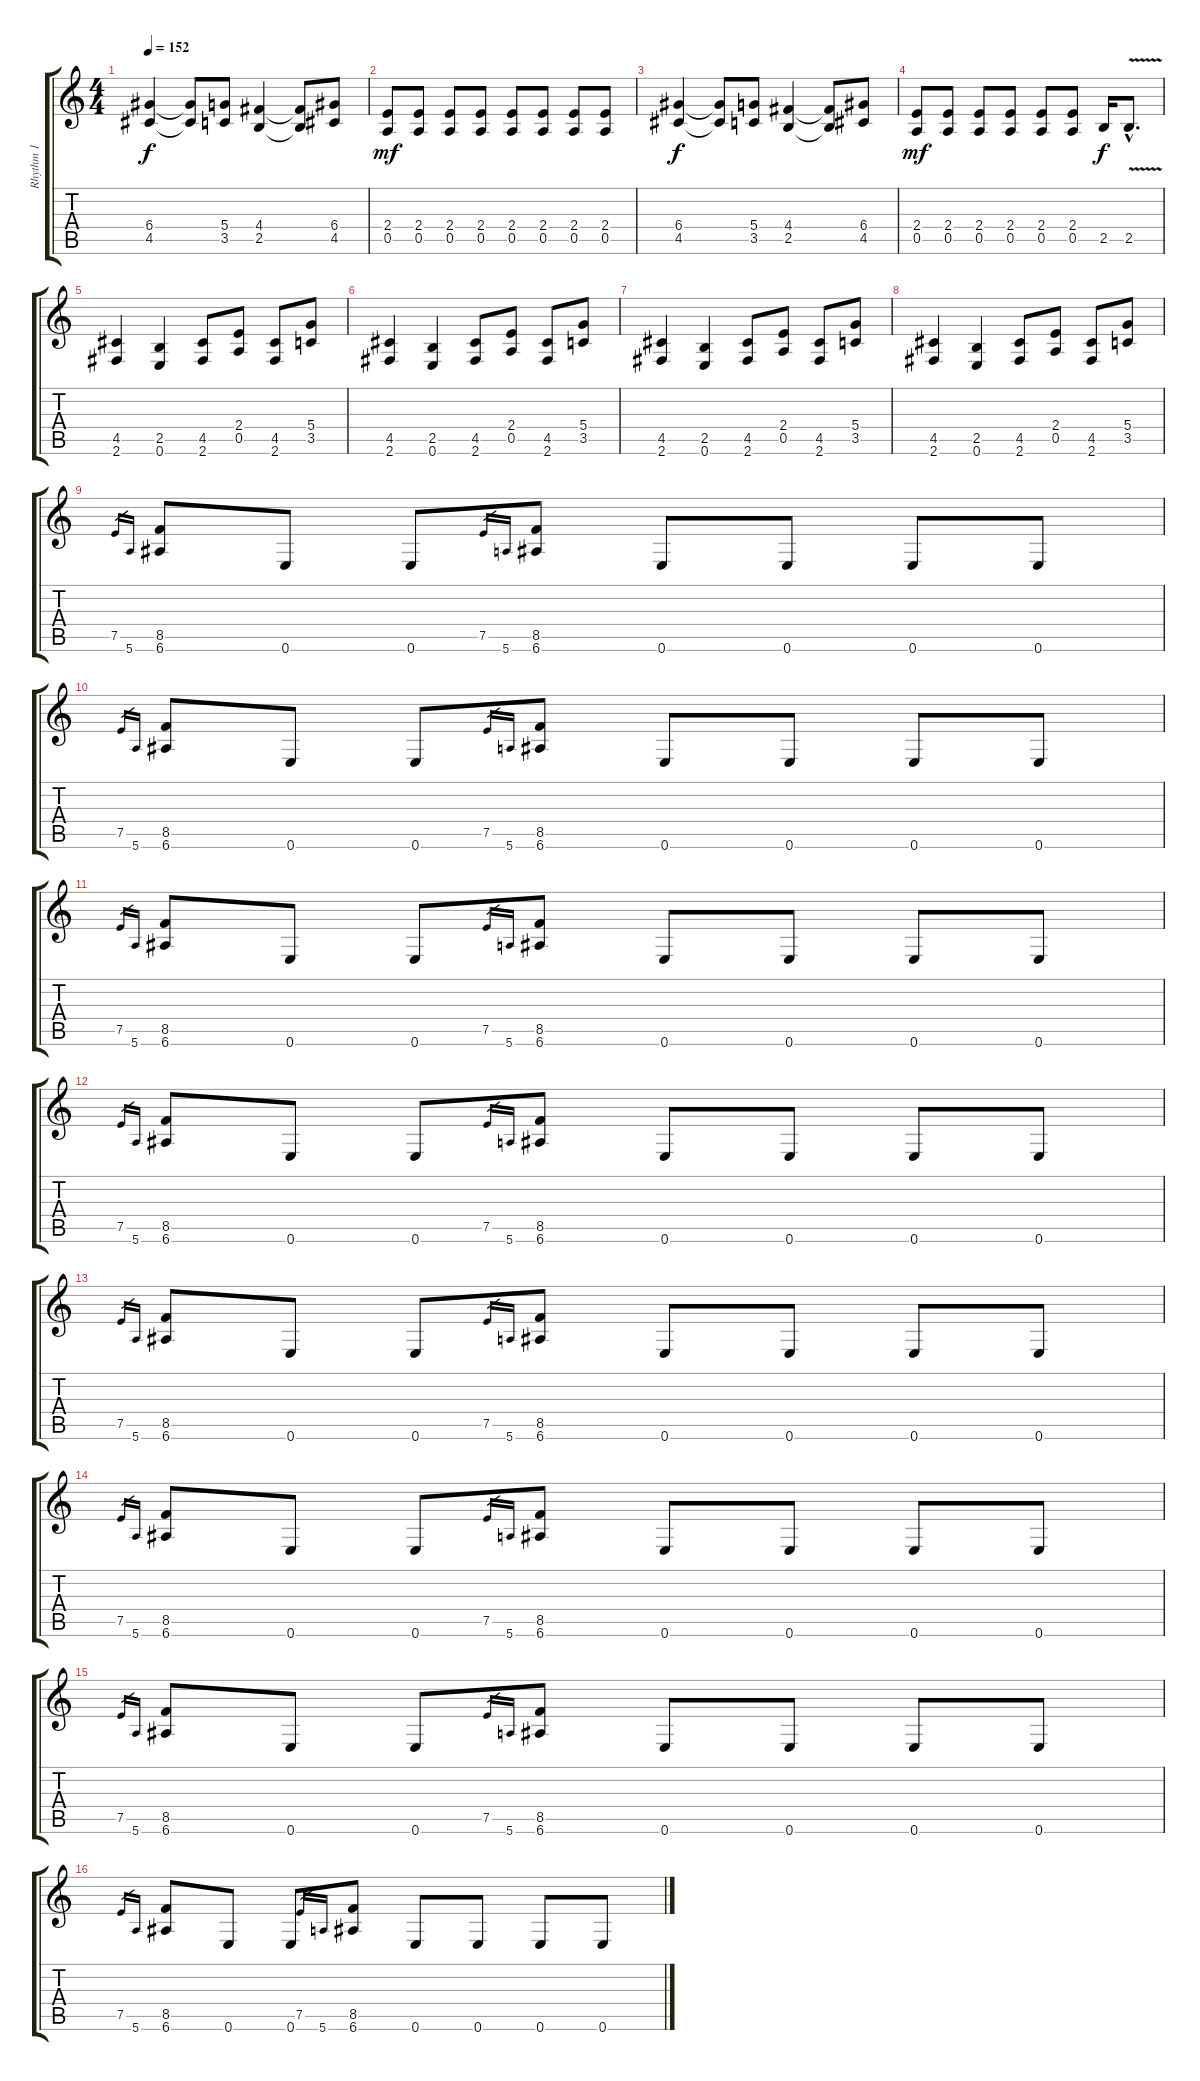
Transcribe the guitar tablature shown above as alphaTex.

\track ("Rhythm 1" "Rhythm 1") {instrument overdrivenguitar}
\staff {score tabs}
\tuning (E4 B3 G3 D3 A2 E2) {hide}
\ts (4 4)
\tempo 152
\clef g2
\ks c
(6.4 4.5).4{dy f} (6.4{t} 4.5{t}).8 (5.4 3.5).8 (4.4 2.5).4 (4.4{t} 2.5{t}).8 (6.4 4.5).8 |
(2.4 0.5).8{dy mf} (2.4 0.5).8 (2.4 0.5).8 (2.4 0.5).8 (2.4 0.5).8 (2.4 0.5).8 (2.4 0.5).8 (2.4 0.5).8 |
(6.4 4.5).4{dy f} (6.4{t} 4.5{t}).8 (5.4 3.5).8 (4.4 2.5).4 (4.4{t} 2.5{t}).8 (6.4 4.5).8 |
(2.4 0.5).8{dy mf} (2.4 0.5).8 (2.4 0.5).8 (2.4 0.5).8 (2.4 0.5).8 (2.4 0.5).8 2.5.16{dy f} 2.5{v hac}.8{d} |
(4.5 2.6).4 (2.5 0.6).4 (4.5 2.6).8 (2.4 0.5).8 (4.5 2.6).8 (5.4 3.5).8 |
(4.5 2.6).4 (2.5 0.6).4 (4.5 2.6).8 (2.4 0.5).8 (4.5 2.6).8 (5.4 3.5).8 |
(4.5 2.6).4 (2.5 0.6).4 (4.5 2.6).8 (2.4 0.5).8 (4.5 2.6).8 (5.4 3.5).8 |
(4.5 2.6).4 (2.5 0.6).4 (4.5 2.6).8 (2.4 0.5).8 (4.5 2.6).8 (5.4 3.5).8 |
7.5.16{gr} 5.6.16{gr} (8.5 6.6).8 0.6.8 0.6.8 7.5.16{gr} 5.6.16{gr} (8.5 6.6).8 0.6.8 0.6.8 0.6.8 0.6.8 |
7.5.16{gr} 5.6.16{gr} (8.5 6.6).8 0.6.8 0.6.8 7.5.16{gr} 5.6.16{gr} (8.5 6.6).8 0.6.8 0.6.8 0.6.8 0.6.8 |
7.5.16{gr} 5.6.16{gr} (8.5 6.6).8 0.6.8 0.6.8 7.5.16{gr} 5.6.16{gr} (8.5 6.6).8 0.6.8 0.6.8 0.6.8 0.6.8 |
7.5.16{gr} 5.6.16{gr} (8.5 6.6).8 0.6.8 0.6.8 7.5.16{gr} 5.6.16{gr} (8.5 6.6).8 0.6.8 0.6.8 0.6.8 0.6.8 |
7.5.16{gr} 5.6.16{gr} (8.5 6.6).8 0.6.8 0.6.8 7.5.16{gr} 5.6.16{gr} (8.5 6.6).8 0.6.8 0.6.8 0.6.8 0.6.8 |
7.5.16{gr} 5.6.16{gr} (8.5 6.6).8 0.6.8 0.6.8 7.5.16{gr} 5.6.16{gr} (8.5 6.6).8 0.6.8 0.6.8 0.6.8 0.6.8 |
7.5.16{gr} 5.6.16{gr} (8.5 6.6).8 0.6.8 0.6.8 7.5.16{gr} 5.6.16{gr} (8.5 6.6).8 0.6.8 0.6.8 0.6.8 0.6.8 |
7.5.16{gr} 5.6.16{gr} (8.5 6.6).8 0.6.8 0.6.8 7.5.16{gr} 5.6.16{gr} (8.5 6.6).8 0.6.8 0.6.8 0.6.8 0.6.8
